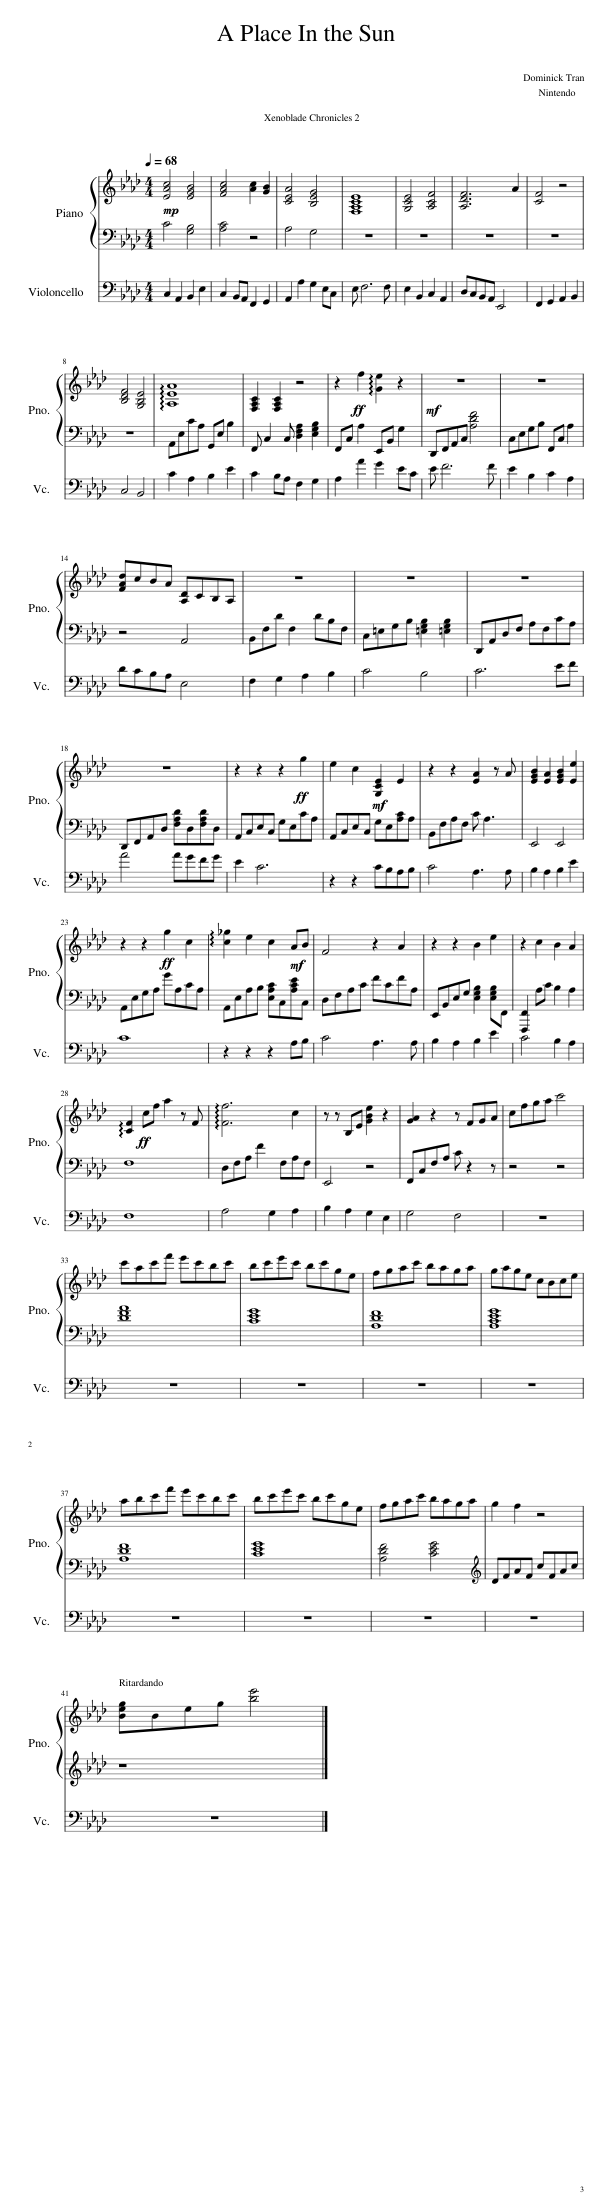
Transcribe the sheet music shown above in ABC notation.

X:1
%%score { 1 | 2 } 3
L:1/8
Q:1/4=68
M:4/4
I:linebreak $
K:Ab
V:1 treble
V:2 bass
V:3 bass
V:1
!mp! [EAc]4 [EGB]4 | [FAc]4 [Ac]2 [GB]2 | [CEA]4 [B,EG]4 | [F,A,CE]8 | [G,CE]4 [A,CF]4 | %5
 [A,DF]6 A2 | [CF]4 z4 |$ [B,DF]4 [G,B,E]4 | !arpeggio![A,EA]8 | [F,A,C]2 [F,A,C]2 z4 | %10
 z2!ff! f2 !arpeggio![Ge]2 z2 |!mf! z8 | z8 |$ [FAd]cBA [A,D]CB,A, | z8 | %15
 z8 | z8 |$ z8 | z2 z2 z2!ff! g2 | e2 c2 [G,CE]2 E2 | %20
 z2 z2 [EA]2 z A | [EGB]2 [EA]2 [EGB]2 [Ee]2 |$ z2 z2!ff! g2 c2 | !arpeggio![c_g]2 e2 c2 A!mf!B | F4 z2 A2 | %25
 z2 z2 B2 e2 | z2 c2 B2 A2 |$ !arpeggio![CF]2!ff! cf a2 z F | !arpeggio![Ff]6 c2 | z z B,E [GBe]2 z2 | %30
 [GA]2 z2 z FGA | cfga c'4 |$ c'ac'f' e'c'bc' | bc'e'c' bc'ge | fgac' baga | %35
 gage cBce |$ abc'f' e'c'bc' | bc'e'c' bc'ge | fgac' baga | g2 f2 z4 |$ %40
 [Beg]Beg [be']4 |] %41
V:2
 C4 [G,B,]4 | [A,C]4 z4 | A,4 G,4 | z8 | z8 | %5
 z8 | z8 |$ z8 | A,,E,CA, G,,E, B,2 | F,, C,2 C, [D,F,A,]2 [E,G,B,]2 | %10
 F,,C, A,2 E,,B,, G,2 | D,,F,,A,,C, [A,DF]4 | C,E,G,B, F,,C, A,2 |$ z4 A,,4 | B,,F,D F,2 DB,F, | %15
 C,=E,G,B, [=E,G,B,]2 [=E,G,B,]2 | D,,A,,D,F, A,F,CA, |$ D,,F,,A,,D, [F,A,D]D,[F,A,D]D, | A,,C,E,C, G,E,CA, | A,,C,E,C,!mf! G,E,[A,C]A, | %20
 B,,F,A,F, C A,3 | E,,4 E,,4 |$ A,,E,G,A, GA,CA, | A,,E,A,B, [E,A,C]C,[A,CE]C, | D,F,A,C FCFA, | %25
 E,,B,,E,G, [E,G,B,]2 [E,G,B,]F,, | [F,,,F,,]2 A,C B,2 A,2 |$ F,8 | D,F,A, F2 F,A,F, | E,,4 z4 | %30
 F,,C,F,A, C z2 z | z4 z4 |$ [DFA]8 | [CEG]8 | [A,DF]8 | %35
 [A,CEG]8 |$ [A,DF]8 | [CEG]8 | [A,DF]4 [CEG]4 |[K:treble] DFAF cFAc |$ %40
 z8 |] %41
V:3
 C,2 A,,2 B,,2 E,2 | C,2 B,,A,, F,,2 G,,2 | A,,2 A,2 G,2 E,C, | E, F,6 F, | E,2 B,,2 C,2 A,,2 | %5
 D,C,B,,A,, E,,4 | F,,2 G,,2 A,,2 B,,2 |$ C,4 B,,4 | C2 A,2 B,2 E2 | C2 B,A, F,2 G,2 | %10
 A,2 A2 G2 EC | E F6 F | E2 B,2 C2 A,2 |$ DCB,A, E,4 | F,2 G,2 A,2 B,2 | %15
 C4 B,4 | C6 EF |$ A4 AGFG | E2 C6 | z2 z2 CB,A,B, | %20
 C4 A,3 A, | B,2 A,2 B,2 E2 |$ C8 | z2 z2 z2 A,B, | C4 A,3 A, | %25
 B,2 A,2 B,2 E2 | C4 B,2 A,2 |$ F,8 | A,4 G,2 A,2 | B,2 A,2 G,2 E,2 | %30
 G,4 F,4 | z8 |$ z8 | z8 | z8 | %35
 z8 |$ z8 | z8 | z8 | z8 |$ %40
 z8 |] %41
